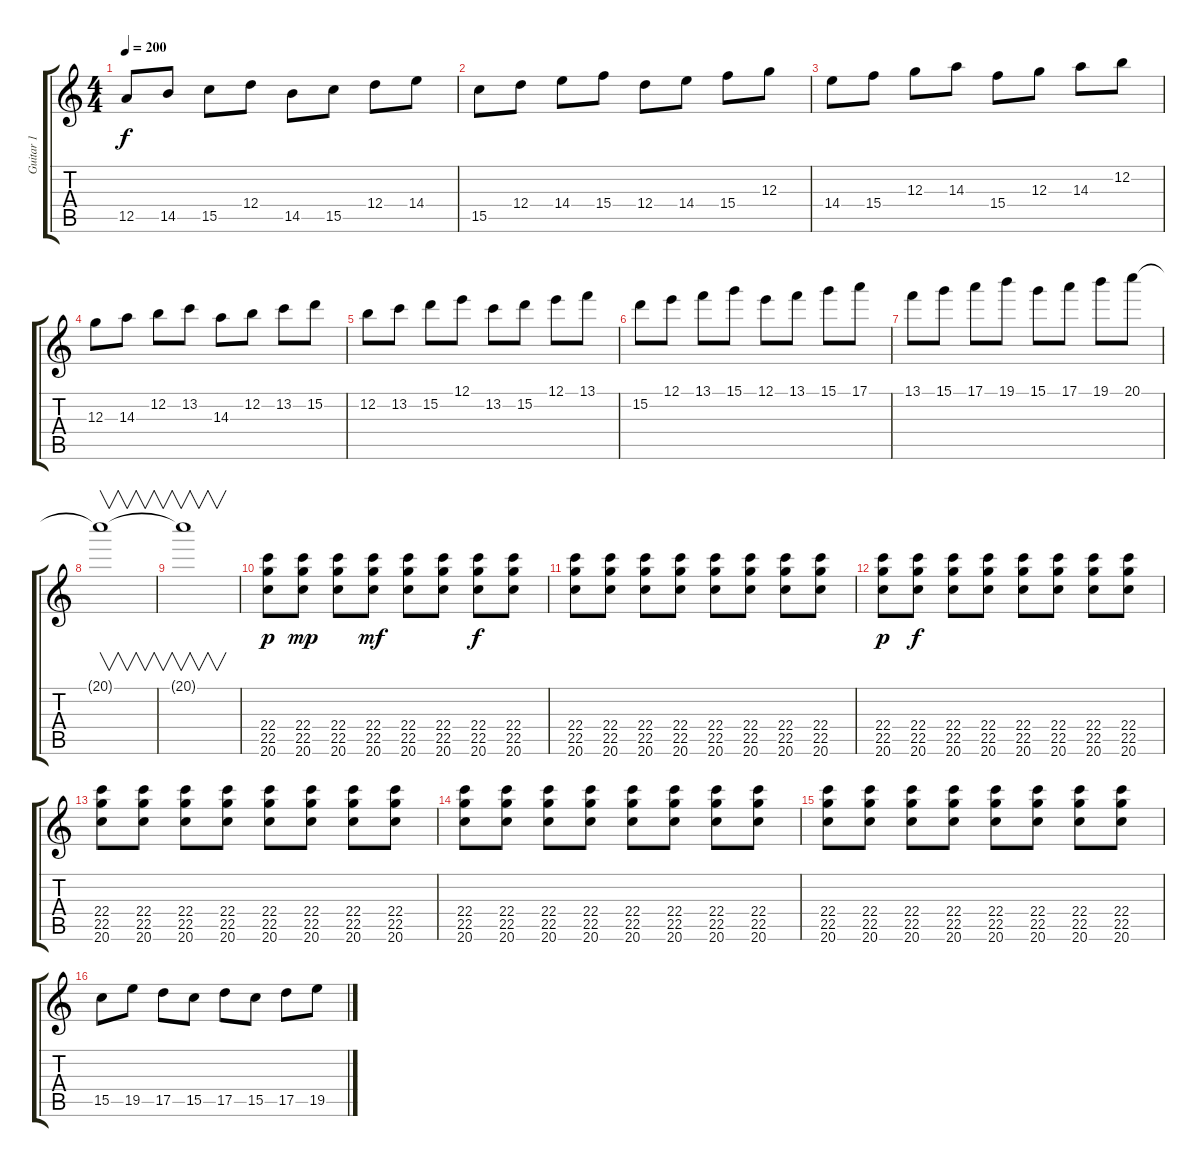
\track ("Guitar 1" "Guitar 1") {instrument distortionguitar}
\staff {score tabs}
\tuning (E4 B3 G3 D3 A2 E2) {hide}
\ts (4 4)
\tempo 200
\clef g2
\ks c
12.5.8{dy f instrument distortionguitar} 14.5.8 15.5.8 12.4.8 14.5.8 15.5.8 12.4.8 14.4.8 |
15.5.8 12.4.8 14.4.8 15.4.8 12.4.8 14.4.8 15.4.8 12.3.8 |
14.4.8 15.4.8 12.3.8 14.3.8 15.4.8 12.3.8 14.3.8 12.2.8 |
12.3.8 14.3.8 12.2.8 13.2.8 14.3.8 12.2.8 13.2.8 15.2.8 |
12.2.8 13.2.8 15.2.8 12.1.8 13.2.8 15.2.8 12.1.8 13.1.8 |
15.2.8 12.1.8 13.1.8 15.1.8 12.1.8 13.1.8 15.1.8 17.1.8 |
13.1.8 15.1.8 17.1.8 19.1.8 15.1.8 17.1.8 19.1.8 20.1.8 |
20.1{t}.1{v} |
20.1{t}.1{v} |
(22.4 22.5 20.6).8{dy p} (22.4 22.5 20.6).8{dy mp} (22.4 22.5 20.6).8 (22.4 22.5 20.6).8{dy mf} (22.4 22.5 20.6).8 (22.4 22.5 20.6).8 (22.4 22.5 20.6).8{dy f} (22.4 22.5 20.6).8 |
(22.4 22.5 20.6).8 (22.4 22.5 20.6).8 (22.4 22.5 20.6).8 (22.4 22.5 20.6).8 (22.4 22.5 20.6).8 (22.4 22.5 20.6).8 (22.4 22.5 20.6).8 (22.4 22.5 20.6).8 |
(22.4 22.5 20.6).8{dy p} (22.4 22.5 20.6).8{dy f} (22.4 22.5 20.6).8 (22.4 22.5 20.6).8 (22.4 22.5 20.6).8 (22.4 22.5 20.6).8 (22.4 22.5 20.6).8 (22.4 22.5 20.6).8 |
(22.4 22.5 20.6).8 (22.4 22.5 20.6).8 (22.4 22.5 20.6).8 (22.4 22.5 20.6).8 (22.4 22.5 20.6).8 (22.4 22.5 20.6).8 (22.4 22.5 20.6).8 (22.4 22.5 20.6).8 |
(22.4 22.5 20.6).8 (22.4 22.5 20.6).8 (22.4 22.5 20.6).8 (22.4 22.5 20.6).8 (22.4 22.5 20.6).8 (22.4 22.5 20.6).8 (22.4 22.5 20.6).8 (22.4 22.5 20.6).8 |
(22.4 22.5 20.6).8 (22.4 22.5 20.6).8 (22.4 22.5 20.6).8 (22.4 22.5 20.6).8 (22.4 22.5 20.6).8 (22.4 22.5 20.6).8 (22.4 22.5 20.6).8 (22.4 22.5 20.6).8 |
15.5.8 19.5.8 17.5.8 15.5.8 17.5.8 15.5.8 17.5.8 19.5.8
